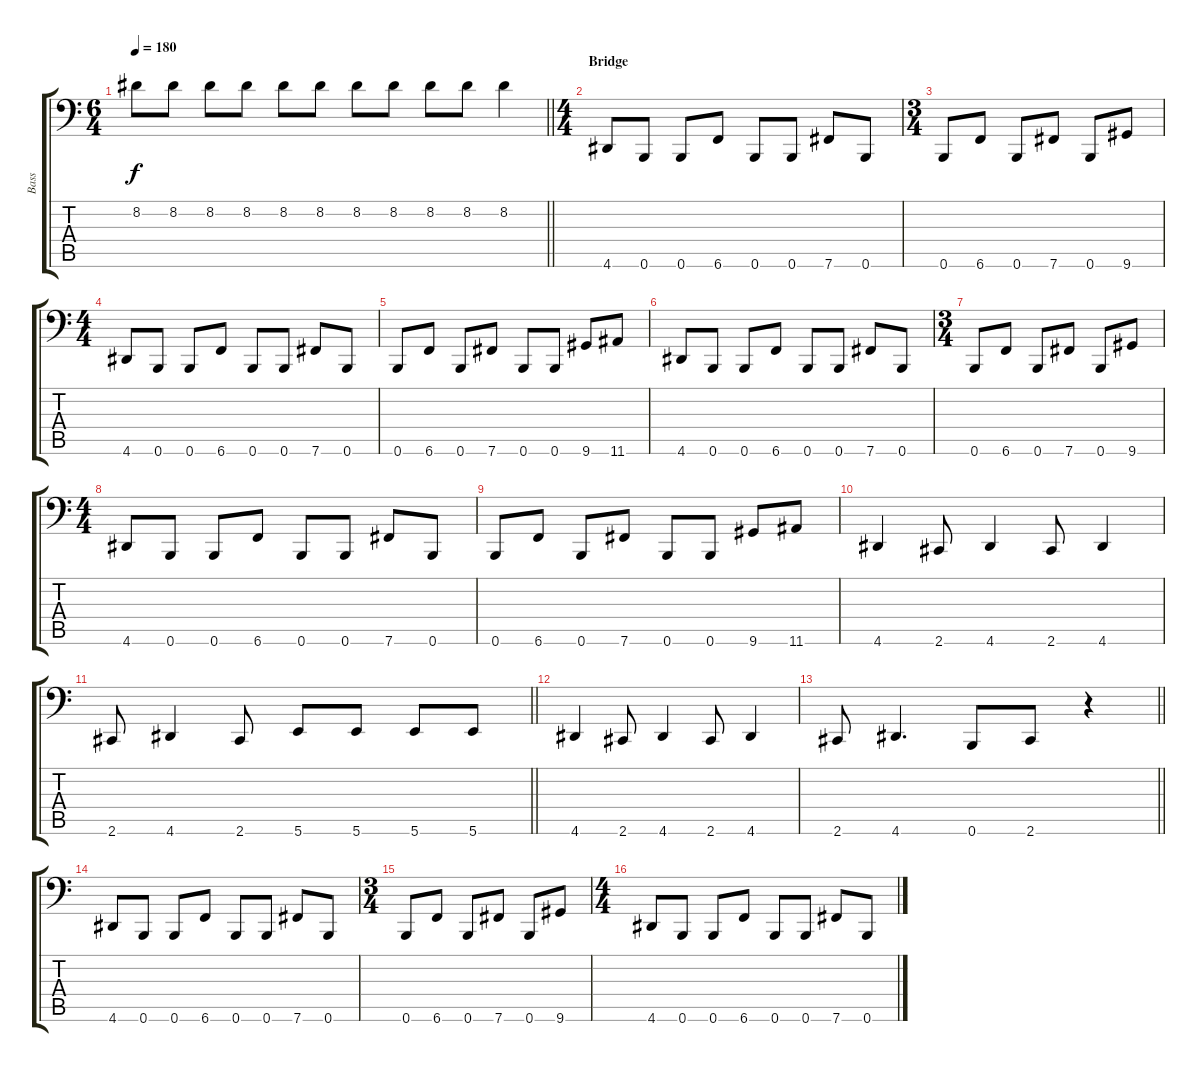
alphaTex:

\track ("Bass" "Bass") {instrument electricbassfinger}
\staff {score tabs}
\tuning (C3 G2 D2 A1 E1 B0) {hide}
\ts (6 4)
\tempo 180
\clef f4
\barLineRight lightlight
\ks c
8.2.8{dy f} 8.2.8 8.2.8 8.2.8 8.2.8 8.2.8 8.2.8 8.2.8 8.2.8 8.2.8 8.2.4 |
\ts (4 4)
\section ("" "Bridge")
4.6.8 0.6.8 0.6.8 6.6.8 0.6.8 0.6.8 7.6.8 0.6.8 |
\ts (3 4)
0.6.8 6.6.8 0.6.8 7.6.8 0.6.8 9.6.8 |
\ts (4 4)
4.6.8 0.6.8 0.6.8 6.6.8 0.6.8 0.6.8 7.6.8 0.6.8 |
0.6.8 6.6.8 0.6.8 7.6.8 0.6.8 0.6.8 9.6.8 11.6.8 |
4.6.8 0.6.8 0.6.8 6.6.8 0.6.8 0.6.8 7.6.8 0.6.8 |
\ts (3 4)
0.6.8 6.6.8 0.6.8 7.6.8 0.6.8 9.6.8 |
\ts (4 4)
4.6.8 0.6.8 0.6.8 6.6.8 0.6.8 0.6.8 7.6.8 0.6.8 |
0.6.8 6.6.8 0.6.8 7.6.8 0.6.8 0.6.8 9.6.8 11.6.8 |
4.6.4 2.6.8 4.6.4 2.6.8 4.6.4 |
\barLineRight lightlight
2.6.8 4.6.4 2.6.8 5.6.8 5.6.8 5.6.8 5.6.8 |
4.6.4 2.6.8 4.6.4 2.6.8 4.6.4 |
\barLineRight lightlight
2.6.8 4.6.4{d} 0.6.8 2.6.8 r.4 |
4.6.8 0.6.8 0.6.8 6.6.8 0.6.8 0.6.8 7.6.8 0.6.8 |
\ts (3 4)
0.6.8 6.6.8 0.6.8 7.6.8 0.6.8 9.6.8 |
\ts (4 4)
4.6.8 0.6.8 0.6.8 6.6.8 0.6.8 0.6.8 7.6.8 0.6.8
